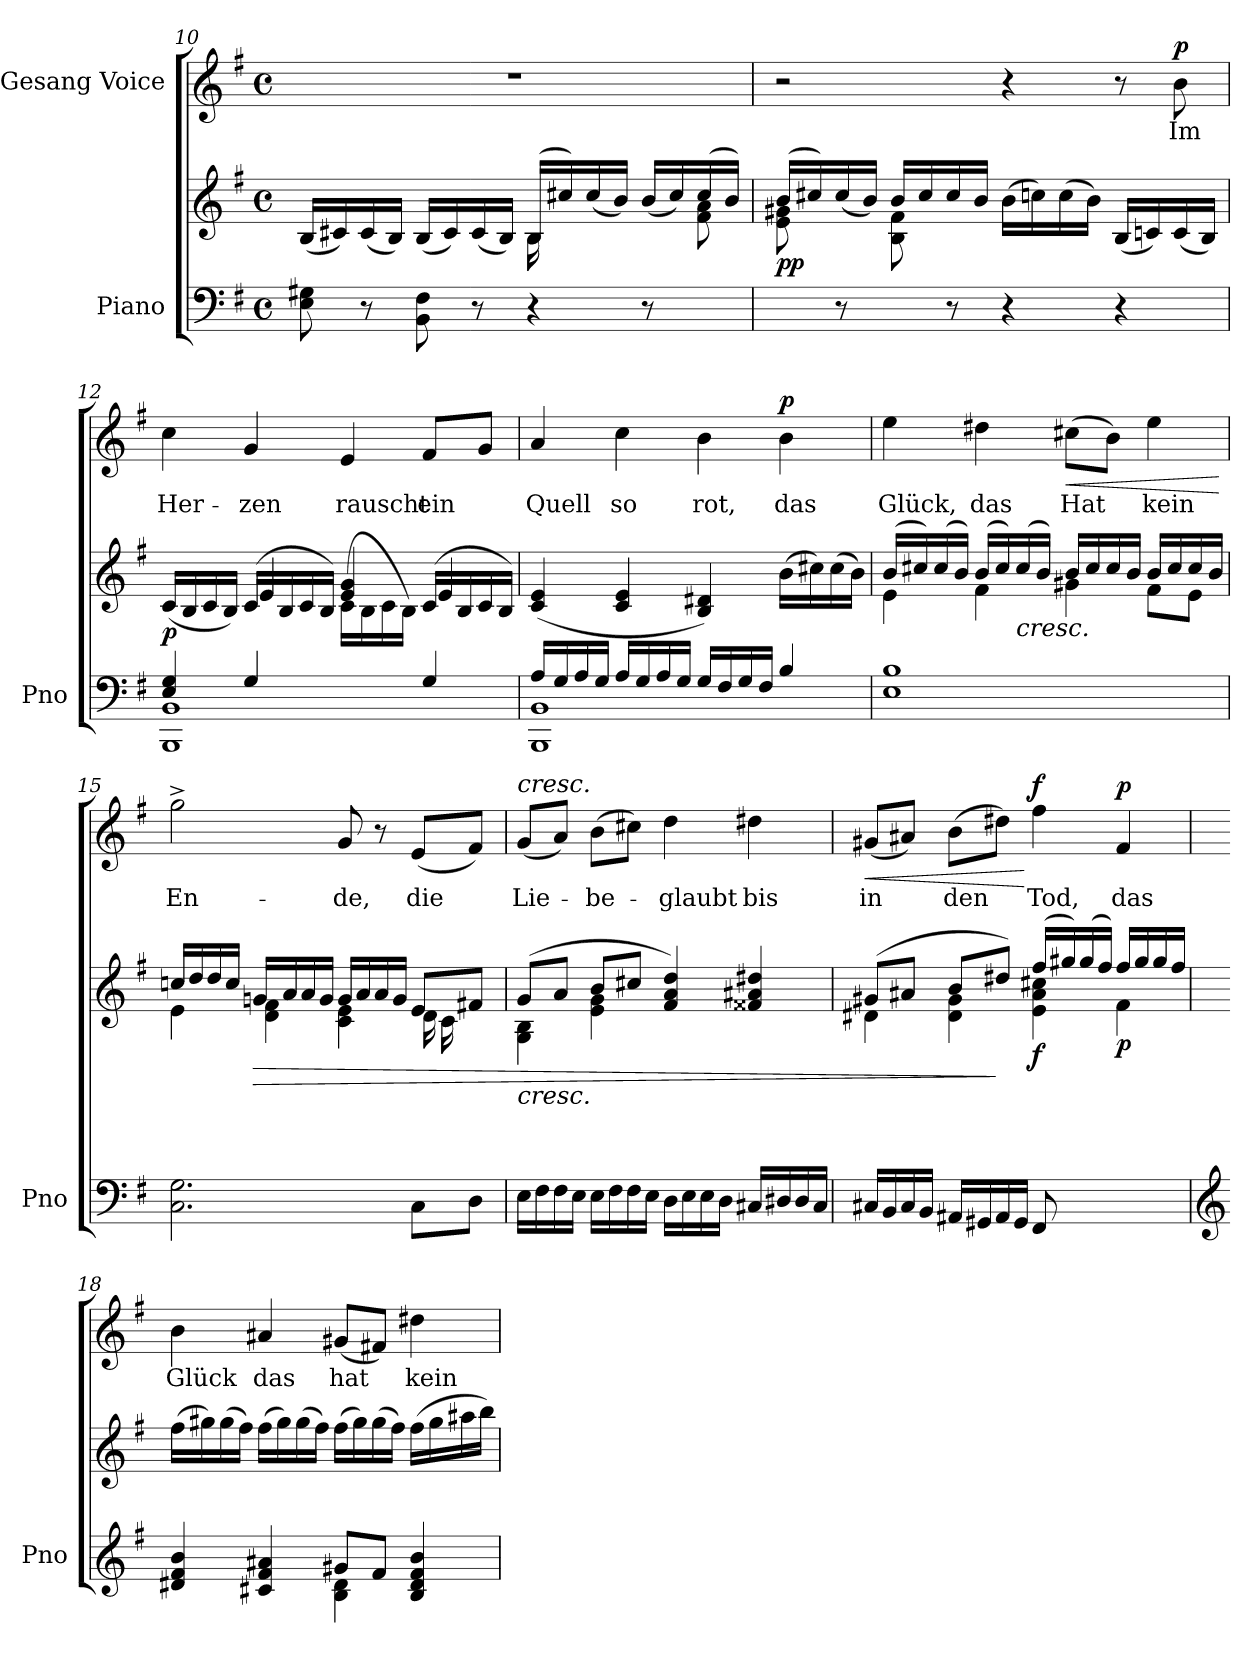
**kern	**kern	**dynam	**kern	**text	**dynam
*part2	*part2	*part2	*part1	*part1	*part1
*staff3	*staff2	*staff2/3	*staff1	*staff1	*staff1
*I"Piano	*	*	*I"Gesang Voice	*	*
*I'Pno	*	*	*	*	*
*clefF4	*clefG2	*	*clefG2	*	*
*k[f#]	*k[f#]	*	*k[f#]	*	*
*M4/4	*M4/4	*	*M4/4	*	*
*met(c)	*met(c)	*	*met(c)	*	*
=10	=10	=10	=10	=10	=10
*	*^	*	*	*	*
*	*	*^	*	*	*	*
8E\ 8G#X\	(16B/LL	2ryy	2..ryy	.	1r	.	.
.	16c#X/)	.	.	.	.	.	.
8r	(16c#/	.	.	.	.	.	.
.	16B/JJ)	.	.	.	.	.	.
8BB\ 8F#\	(16B/LL	.	.	.	.	.	.
.	16c#/)	.	.	.	.	.	.
8r	(16c#/	.	.	.	.	.	.
.	16B/JJ)	.	.	.	.	.	.
4r	(>16B/LL	16B\	.	.	.	.	.
.	16cc#X/)	4..ryy	.	.	.	.	.
.	(>16cc#/	.	.	.	.	.	.
.	16b/JJ)	.	.	.	.	.	.
8r	(>16b/LL	.	.	.	.	.	.
.	16cc#/)	.	.	.	.	.	.
8ryy	(>16cc#/	.	8f#\ 8a\	.	.	.	.
.	16b/JJ)	.	.	.	.	.	.
*	*	*v	*v	*	*	*	*
!!LO:LB:g=z
=11	=11	=11	=11	=11	=11	=11
!	!	!	!LO:DY:b	!	!	!
8ryy	(>16b/LL	8e\ 8g#X\	pp	2r	.	.
.	16cc#X/)	.	.	.	.	.
8r	(>16cc#/	8ryy	.	.	.	.
.	16b/JJ)	.	.	.	.	.
8ryy	16b/LL	8B\ 8f#\	.	.	.	.
.	16cc#/	.	.	.	.	.
8r	16cc#/	2ryy	.	.	.	.
.	16b/JJ	.	.	.	.	.
4r	(16b\LL	.	.	4r	.	.
.	16ccn\)	.	.	.	.	.
.	(16cc\	.	.	.	.	.
.	16b\JJ)	.	.	.	.	.
4r	(16B/LL	.	.	8r	.	.
.	16cn/)	.	.	.	.	.
!	!	!	!	!	!LO:LY:b	!LO:DY:a
.	(16c/	8ryy	.	8b\	Im	p
.	16B/JJ)	.	.	.	.	.
!!LO:PB:g=z
=12	=12	=12	=12	=12	=12	=12
*^	*	*^	*	*	*	*
!	!	!	!	!	!LO:DY:b	!	!LO:LY:b	!
4E/ 4G/	1BBB 1BB	(<16c/LL	4ryy	2ryy	p	4cc\	Her-	.
.	.	16B/	.	.	.	.	.	.
.	.	16c/	.	.	.	.	.	.
.	.	16B/JJ)	.	.	.	.	.	.
!	!	!	!	!	!	!	!LO:LY:b	!
4G/	.	(<16c/LL	4e/	.	.	4g/	-zen	.
.	.	16B/	.	.	.	.	.	.
.	.	16c/	.	.	.	.	.	.
.	.	16B/JJ)	.	.	.	.	.	.
!	!	!	!	!	!	!	!LO:LY:b	!
4ryy	.	(<16c\LL	4ryy	4e/ 4g/	.	4e/	rauscht	.
.	.	16B\	.	.	.	.	.	.
.	.	16c\	.	.	.	.	.	.
.	.	16B\JJ)	.	.	.	.	.	.
!	!	!	!	!	!	!	!LO:LY:b	!
4G/	.	(<16c/LL	4e/	4ryy	.	8f#/L	ein	.
.	.	16B/	.	.	.	.	.	.
.	.	16c/	.	.	.	8g/J	.	.
.	.	16B/JJ)	.	.	.	.	.	.
*	*	*v	*v	*v	*	*	*	*
=13	=13	=13	=13	=13	=13	=13
!	!	!	!	!	!LO:LY:b	!
16A/LL	1BBB 1BB	(>4c/ 4e/	.	4a/	Quell	.
16G/	.	.	.	.	.	.
16A/	.	.	.	.	.	.
16G/JJ	.	.	.	.	.	.
!	!	!	!	!	!LO:LY:b	!
16A/LL	.	4c/ 4e/	.	4cc\	so	.
16G/	.	.	.	.	.	.
16A/	.	.	.	.	.	.
16G/JJ	.	.	.	.	.	.
!	!	!	!	!	!LO:LY:b	!
16G/LL	.	4B/ 4d#X/)	.	4b\	rot,	.
16F#/	.	.	.	.	.	.
16G/	.	.	.	.	.	.
16F#/JJ	.	.	.	.	.	.
!	!	!	!	!	!LO:LY:b	!LO:DY:a
4B/	.	(16b\LL	.	4b\	das	p
.	.	16cc#X\)	.	.	.	.
.	.	(16cc#\	.	.	.	.
.	.	16b\JJ)	.	.	.	.
*v	*v	*	*	*	*	*
!!LO:LB:g=z
=14	=14	=14	=14	=14	=14
*	*^	*	*	*	*
!	!	!	!	!	!LO:LY:b	!
1E 1B	(>16b/LL	4e\	.	4ee\	Glück,	.
.	16cc#X/)	.	.	.	.	.
.	(>16cc#/	.	.	.	.	.
.	16b/JJ)	.	.	.	.	.
!	!	!	!	!	!LO:LY:b	!
.	(>16b/LL	4f#\	.	4dd#X\	das	.
.	16cc#/)	.	.	.	.	.
!	!	!	!LO:HP:b	!	!	!
.	(>16cc#/	.	<	.	.	.
.	16b/JJ)	.	.	.	.	.
!	!	!	!	!	!LO:LY:b	!LO:HP:b
.	16b/LL	4g#X\	.	(8cc#X\L	Hat	<
.	16cc#/	.	.	.	.	.
.	16cc#/	.	.	8b\J)	.	.
.	16b/JJ	.	.	.	.	.
!	!	!	!	!	!LO:LY:b	!
.	16b/LL	8f#\L	.	4ee\	kein	.
.	16cc#/	.	.	.	.	.
.	16cc#/	8e\J	.	.	.	.
.	16b/JJ	.	.	.	.	.
*	*v	*v	*	*	*	*
.	.	.	.	.	[
!!LO:LB:g=z
=15	=15	=15	=15	=15	=15
*^	*^	*	*	*	*
!	!	!	!	!	!	!LO:LY:b	!
2..ryy	2.C\ 2.G\	16ccn/LL	4e\	.	2gg^\	En-	.
.	.	16dd/	.	.	.	.	.
.	.	16dd/	.	.	.	.	.
.	.	16cc/JJ	.	.	.	.	.
!	!	!	!	!LO:HP:b	!	!	!
.	.	16gn/LL	4d\ 4f#\	>	.	.	.
.	.	16a/	.	.	.	.	.
.	.	16a/	.	.	.	.	.
.	.	16g/JJ	.	.	.	.	.
!	!	!	!	!	!	!LO:LY:b	!
.	.	16g/LL	4c\ 4e\	.	8g/	-de,	.
.	.	16a/	.	.	.	.	.
.	.	16a/	.	.	8r	.	.
.	.	16g/JJ	.	.	.	.	.
!	!	!	!	!	!	!LO:LY:b	!
.	8C\L	8e/L	16d\LL	[	(8e/L	die	.
.	.	.	16c\	.	.	.	.
16B/	8D\J	8f#X/J	8ryy	.	8f#/J)	.	.
16A/JJ	.	.	.	.	.	.	.
*v	*v	*	*	*	*	*	*
=16	=16	=16	=16	=16	=16	=16
!	!	!	!	!LO:TX:a:i:t=cresc.	!	!
!	!LO:TX:b:i:t=cresc.	!	!	!	!	!
!	!	!	!	!	!LO:LY:b	!
16E\LL	(8g/L	4G\ 4B\	.	(8g/L	Lie-	.
16F#\	.	.	.	.	.	.
16F#\	8a/J	.	.	8a/J)	.	.
16E\JJ	.	.	.	.	.	.
!	!	!	!	!	!LO:LY:b	!
16E\LL	8b/L	4e\ 4g\	.	(8b\L	-be-	.
16F#\	.	.	.	.	.	.
16F#\	8cc#X/J	.	.	8cc#X\J)	.	.
16E\JJ	.	.	.	.	.	.
!	!	!	!	!	!LO:LY:b	!
16D\LL	4f#/ 4a/ 4dd/)	2ryy	.	4dd\	-glaubt	.
16E\	.	.	.	.	.	.
16E\	.	.	.	.	.	.
16D\JJ	.	.	.	.	.	.
!	!	!	!	!	!LO:LY:b	!
16C#X/LL	4f##X/ 4a#X/ 4dd#X/	.	.	4dd#X\	bis	.
16D#X/	.	.	.	.	.	.
16D#/	.	.	.	.	.	.
16C#/JJ	.	.	.	.	.	.
!!LO:LB:g=z
=17	=17	=17	=17	=17	=17	=17
*	*	*^	*	*	*	*
!	!	!	!	!	!	!LO:LY:b	!LO:HP:b
16C#X/LL	(8g#X/L	4d#X\	2.ryy	.	(8g#X/L	in	<
16BB/	.	.	.	.	.	.	.
16C#/	8a#X/J	.	.	.	8a#X/J)	.	.
16BB/JJ	.	.	.	.	.	.	.
!	!	!	!	!	!	!LO:LY:b	!
16AA#X/LL	8b/L	4d#\ 4g#\	.	.	(8b\L	den	.
16GG#X/	.	.	.	.	.	.	.
16AA#/	8dd#X/J)	.	.	]	8dd#X\J)	.	.
16GG#/JJ	.	.	.	.	.	.	.
!	!	!	!	!LO:DY:b	!	!LO:LY:b	!LO:DY:n=1:a
8FF#/	(16ff#/LL	4e\ 4a#\ 4cc#X\	.	f	4ff#\	Tod,	[ f
.	16gg#X/)	.	.	.	.	.	.
8ryy	(16gg#/	.	.	.	.	.	.
.	16ff#/JJ)	.	.	.	.	.	.
!	!	!	!	!LO:DY:b	!	!LO:LY:b	!LO:DY:n=2:a
4ryy	16ff#/LL	4ryy	(4f#\	p	4f#/	das	p
.	16gg#/	.	.	.	.	.	.
.	16gg#/	.	.	.	.	.	.
.	16ff#/JJ	.	.	.	.	.	.
*	*v	*v	*v	*	*	*	*
!!LO:LB:g=z
=18	=18	=18	=18	=18	=18
*clefG2	*	*	*	*	*
*^	*	*	*	*	*
!	!	!	!	!	!LO:LY:b	!
4d#X/ 4f#/ 4b/)	2ryy	(16ff#\LL	.	4b\	Glück	.
.	.	16gg#X\)	.	.	.	.
.	.	(16gg#\	.	.	.	.
.	.	16ff#\JJ)	.	.	.	.
!	!	!	!	!	!LO:LY:b	!
4c#X/ 4f#/ 4a#X/	.	(16ff#\LL	.	4a#X/	das	.
.	.	16gg#\)	.	.	.	.
.	.	(16gg#\	.	.	.	.
.	.	16ff#\JJ)	.	.	.	.
!	!	!	!	!	!LO:LY:b	!
8g#X/L	4B\ 4d#\	(16ff#\LL	.	(8g#X/L	hat	.
.	.	16gg#\)	.	.	.	.
8f#/J	.	(16gg#\	.	8f#X/J)	.	.
.	.	16ff#\JJ)	.	.	.	.
!	!	!	!	!	!LO:LY:b	!
4B/ 4d#/ 4f#/ 4b/	4ryy	(16ff#\LL	.	4dd#X\	kein	.
.	.	16gg#\	.	.	.	.
.	.	16aa#X\	.	.	.	.
.	.	16bb\JJ)	.	.	.	.
*v	*v	*	*	*	*	*
=	=	=	=	=	=
*-	*-	*-	*-	*-	*-
